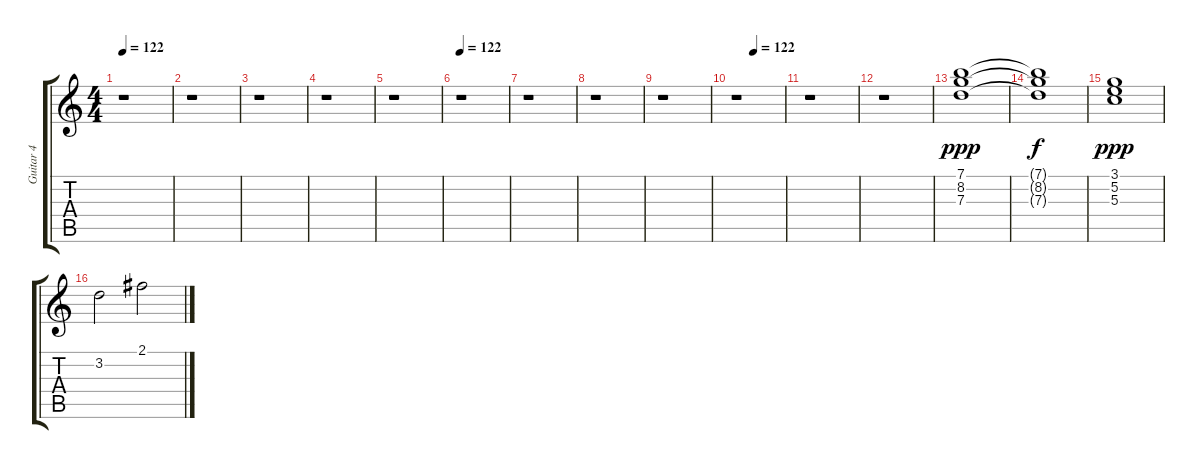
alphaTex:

\track ("Guitar 4" "Guitar 4") {instrument acousticguitarsteel}
\staff {score tabs}
\tuning (E4 B3 G3 D3 A2 E2) {hide}
\ts (4 4)
\tempo 122
\clef g2
\ks c
r.1{dy ppp} |
r.1 |
r.1 |
r.1 |
r.1 |
\tempo 122
r.1 |
r.1 |
r.1 |
r.1 |
\tempo (122 0.375)
r.1 |
r.1 |
r.1 |
(7.1 8.2 7.3).1 |
(7.1{t} 8.2{t} 7.3{t}).1{dy f} |
(3.1 5.2 5.3).1{dy ppp} |
3.2.2 2.1.2
